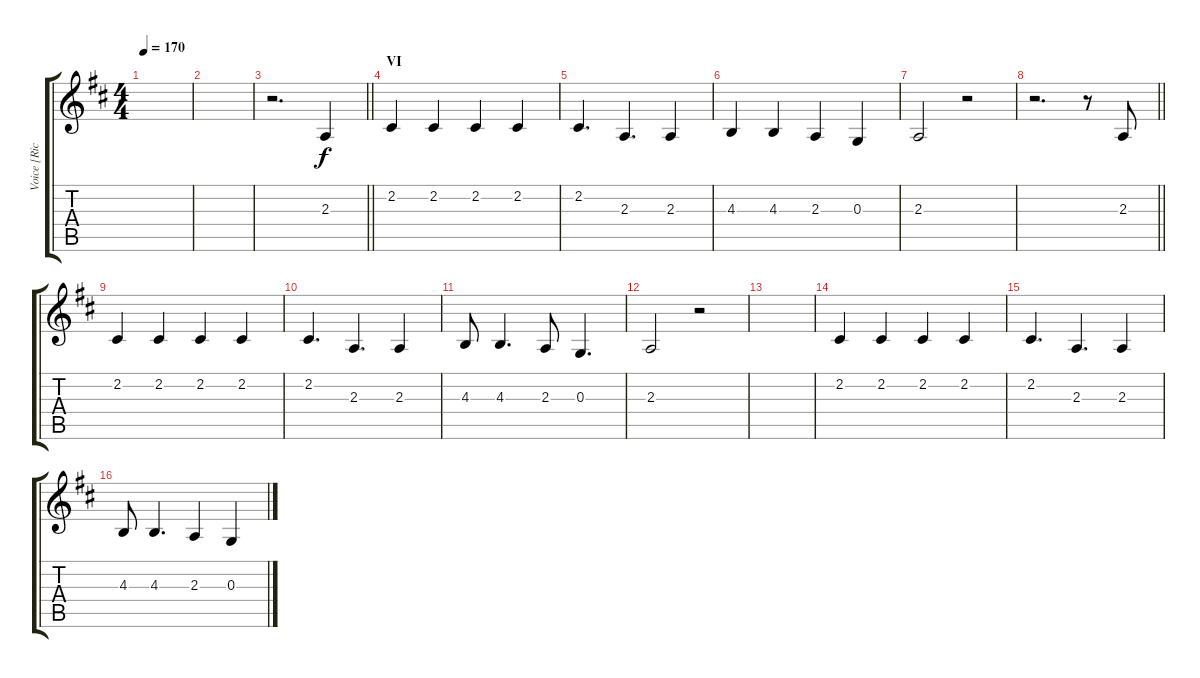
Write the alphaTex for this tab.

\track ("Voice [Richard Wright]" "Voice [Ric") {instrument flute}
\staff {score tabs}
\tuning (E4 B3 G3 D3 A2 E2) {hide}
\ts (4 4)
\tempo 170
\clef g2
\ks d
|
|
\barLineRight lightlight
r.2{d} 2.3.4 |
\section ("" "VI")
2.2.4 2.2.4 2.2.4 2.2.4 |
2.2.4{d} 2.3.4{d} 2.3.4 |
4.3.4 4.3.4 2.3.4 0.3.4 |
2.3.2 r.2 |
\barLineRight lightlight
r.2{d} r.8 2.3.8 |
2.2.4 2.2.4 2.2.4 2.2.4 |
2.2.4{d} 2.3.4{d} 2.3.4 |
4.3.8 4.3.4{d} 2.3.8 0.3.4{d} |
2.3.2 r.2 |
|
2.2.4 2.2.4 2.2.4 2.2.4 |
2.2.4{d} 2.3.4{d} 2.3.4 |
4.3.8 4.3.4{d} 2.3.4 0.3.4
